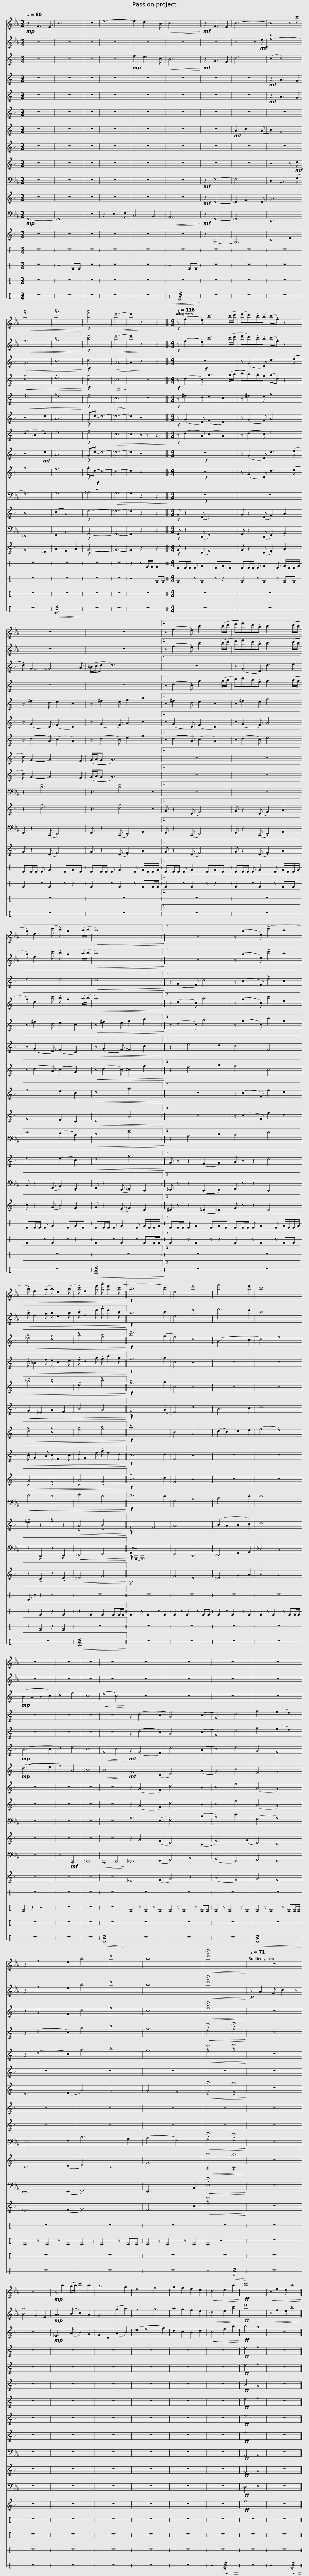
X:1
%%score 1 2 3 4 5 6 7 8 9 ( 10 11 ) 12 13 14 15 16 17 18
L:1/8
Q:1/4=80
M:3/4
I:linebreak $
K:Eb
V:1 treble
V:2 treble
V:3 treble transpose=-2
V:4 treble transpose=-9
V:5 treble transpose=-9
V:6 treble transpose=-14
V:7 treble transpose=-21
V:8 treble transpose=-2
V:9 treble transpose=-2
V:10 bass
V:11 bass
V:12 treble transpose=-14
V:13 bass
V:14 treble transpose=-14
V:15 perc stafflines=1
K:none
V:16 perc stafflines=1
K:none
V:17 perc stafflines=1
K:none
V:18 perc stafflines=1
K:none
V:1
!mp! z2 F3 E | c6 | z6 | e6- | e2 d3 B | %5
!<(! c6!<)! |$!mf! z2 F3 E | c6- | c4 z c' |!<(! !>!f'6 | %10
 !>!g'6!<)! |!f! !>!f'6 |!>(! e'6- | e'2!>)! z2 z2 |:$[M:4/4]!f![Q:1/4=116] z (f2 .e) c'3 (c'/d'/ | %15
 e'd').c'.b (c'.f) z2 | z8 |$ z8 |1 z (f2 .e) c'3 (c'/d'/ | e'f').d'.b c'3 (d'/c'/ |$ %20
 .b) f2 (e' .d') b2 (c'/d'/ |!<(! c'8)!<)! :|2 z8 |$ z (b2 .e) (!>!e'2 c'2 |!<(! .b) f2 (a .b) e2 (b | %25
 .c') f2 e' .g' e'2 (c'!<)! ||!f! b6 c'2) |$ e4 e'4 | f'6 e'2 | c'8 | %30
 z8 | z8 | z8 | z8 | z8 |$ %35
 z8 | z8 | z8 | z2 f4 e2 | c'4 e'4 | %40
 b8 |$!<(! !>!!fermata!e'8!<)! |[Q:1/4=71] z8 | z8 |!mp! z c'2 (b/c'/) e'2 c'2 | %45
 b6 a2 | f4 g4 | a2 g2 f2 e2 |!<(! _d4 e2 c'2!<)! |$!ff! e'8 | %50
!<(! z f2 e c'4!<)! |] %51
V:2
 z6 | z6 | z6 | z6 | z6 | %5
 z6 |$ z6 | z4 z!mf! e | !>!f6- |!<(! f6 | %10
 !>!g6!<)! |!f! !>!c'6 |!>(! e'6- | e'2!>)! z2 z2 |:$[M:4/4]!f! z (f2 .e) c'3 (c'/d'/ | %15
 e'd').c'.b (c'.f) z2 | z8 |$ z8 |1 z (f2 .e) c'3 (c'/d'/ | e')f'.d'.b c'3 (d'/c'/ |$ %20
 .b) f2 e' .d' b2 (c'/d'/ |!<(! c'8)!<)! :|2 z8 |$ z (b2 .e) !>!e'2 c'2 |!<(! .b f2 a .b e2 b | %25
 .c' f2 e' .g' e'2 c'!<)! ||!f! b6 c'2 |$ e4 e'4 | f'6 e'2 | c'8 | %30
 z8 | z8 | z8 | z8 | z8 |$ %35
 z8 | z8 | z8 | z2 f4 e2 | c'4 e'4 | %40
 b8 |$!<(! !>!!fermata!e'8!<)! |!p! z A2 F c3 z | PB4 G2 E2 |!mp! A3 (B c2) A2 | %45
 G4 (g2 a2) | f4 g4 | a2 g2 f2 e2 |!<(! _d4 e2 c'2!<)! |$!ff! e'8 | %50
!<(! z f2 e c'4!<)! |] %51
V:3
[K:F] z6 | z6 | z6 | z6 |!mp! f2 e3 c | %5
!<(! B6!<)! |$!mf! z2 G3 F | d6 | (c2 d4) |!<(! G6 | %10
 c6!<)! |!f! d6 |!>(! A6- | A2!>)! z2 z2 |:$[M:4/4]!f! z8 | %15
 z (G2 .D) d3 (e | .d) G2- G4 A |$ (=B/c/d d6) |1 z8 | z (G2 .D) d3 e |$ %20
 f4 e4 |!<(! d8!<)! :|2 z (G2 .F) d4 |$ z (c2 .F) !>!f2 c2 |!<(! !>!_e4 !>!d4 | %25
 !>!a4 !>!f4!<)! ||!f! !>!c'6 (g2 |$ f4) d4 | (B6 c2 | d4) f4 | %30
!mp! (B2 A2 B2 c2) | d4 f4 | c8 |!<(! (e4 c4)!<)! | z8 |$ %35
 z8 | z8 | z8 | z2 G4 F2 | d4 f4 | %40
 c8 |$!<(! !>!!fermata!f8!<)! | z8 | z8 |!mp! _E3 (A B2) G2 | %45
 F2 C2 (A2 B2) | (_e2 f4 g2) | d2 c2 B2 d2 |!<(! c4 f2 b2!<)! |$!ff! b4 a4 | %50
 z8 |] %51
V:4
[K:C] z6 | z6 | z6 | z6 | z6 | %5
 z6 |$ z6 | z6 |!mf! z2 A3 G |!<(! !>!d6 | %10
 !>!e6!<)! |!f! !>!d6 |!>(! c6!>)! | z6 |:$[M:4/4]!f! z (d2 .c) a3 (a/b/ | %15
 c'b).a.g (a.d) z2 | z8 |$ z8 |1 z (d2 .c) a3 (a/b/ | c')d'.b.g a3 (b/a/ |$ %20
 .g) d2 c' .b g2 (a/b/ |!<(! a8)!<)! :|2 z (d2 .c) a4 |$ z (g2 .c) c'2 e2 |!<(! .d _B2 f .e c2 e | %25
 .f d2 a .g c'2 a!<)! ||!f! g6 a2 |$ c4 z4 | z8 | z8 | %30
 z8 | z8 | z8 | z8 | z2 (d4 c2 |$ %35
 A6) (c2 | G4) e4 | a4 (g2 f2) | z2 (d4 c2) | a4 c'4 | %40
 g8 |$!<(! !>!!fermata!f4 !>!!fermata!g4!<)! | z8 | z8 | z8 | %45
 z8 | z8 | z8 | z8 |$!ff! f4 g4 | %50
 z8 |] %51
V:5
[K:C] z6 | z6 | z6 | z6 | z6 | %5
 z6 |$ z6 | z6 |!mf! z2 A3 G |!<(! !>!d6 | %10
 !>!e6!<)! |!f! !>!d6 |!>(! c6!>)! | z6 |:$[M:4/4]!f! z ^f2 d e2 c2 | %15
 z ^f2 e a4 | z ^f2 d e2 c2 |$ z ^f2 e g2 b2 |1 z ^f2 d e2 c2 | z ^f2 e a4 |$ %20
 z ^f2 d e2 c2 |!<(! z ^f2 e g2 b2!<)! :|2 z (d2 .c) a4 |$ z (g2 .c) c'2 g2 |!<(! !>!_b4 !>!a4 | %25
 !>!e4 !>!c'4!<)! ||!f! !>!g6 a2 |$ c4 z4 | z8 | z8 | %30
 z8 | z8 | z8 | z8 | z2 (d4 c2) |$ %35
 A6 (c2 | G4) e4 | a4 (g2 f2) | z2 (d4 c2) | a4 c'4 | %40
 g8 |$!<(! !>!!fermata!f4 !>!!fermata!g4!<)! | z8 | z8 | z8 | %45
 z8 | z8 | z8 | z8 |$!ff! f4 g4 | %50
 z8 |] %51
V:6
[K:F] z6 | z6 | z6 | z6 | z6 | %5
 z6 |$ z6 | z6 | z6 | z4 d2 | %10
 A6 |!f! .Gd- d4- | d6- | d2 z4 |:$[M:4/4]!f! z (G2 D) (F2 D2) | %15
 z (G2 F) A4 | z (G2 D) (F2 D2) |$ z (G2 F) A2 c2 |1 z (G2 D) (F2 D2) | z (G2 F) A4 |$ %20
 z (G2 D) (F2 C2) |!<(! z (G2 F) ^F2 c2!<)! :|2 z2 _e4 d2 |$ c4 F4 |!<(! G2 _E2 A2 F2 | %25
 B4 A4!<)! ||!f! !>!G6 (A2 |$ F4) d4 | B6 c2 | d8 | %30
!mp! (B6 c2 | d4) f4 | c8 |!<(! G4 c4!<)! |!mf! z2 (G4 F2) |$ %35
 d6 (B2 | c4) f4 | A4 G4 | z8 | z8 | %40
 z8 |$ z8 | z8 | z8 | z8 | %45
 z8 | z8 | z8 | z8 |$!ff! B4 A4 | %50
 z8 |] %51
V:7
[K:C] z6 | z6 | z6 | z6 | z6 | %5
 z6 |$ z6 |!mf! A2 c3 (A | B2) G4 | (d2 _B2 d2) | %10
 e6 |!f! !>!d6 |!>(! c6- | c2 z z z2!>)! |:$[M:4/4]!f! z (d2 A) (c2 A2) | %15
 z (d2 c) e4 | z (d2 A) (c2 A2) |$ z (d2 c) e2 g2 |1 z (d2 A) (c2 A2) | z (d2 c) e4 |$ %20
 z (d2 A) (c2 G2) |!<(! z (d2 c) ^c2 g2!<)! :|2 z2 f4 a2 |$ g4 c4 |!<(! !>!d4 !>!c4 | %25
 !>!e4 !>!f4!<)! ||!f! !>!a8 |$ c4 A4 | (d2 c2) d2 e2 | (f4 e4) | %30
!mp! ((d6 e2 | f4)) A4 | _B8 |!<(! B8!<)! |!mf! F6 (C2 |$ %35
 D6) (A2 | G4) c4 | E4 F4 | C6 (D2 | A4) F4 | %40
 G4 E4 |$!<(! !>!!fermata!F4 !>!!fermata!E4!<)! | z8 | z8 | z8 | %45
 z8 | z8 | z8 | z8 |$!ff! f4 g4 | %50
 z8 |] %51
V:8
[K:F] z6 | z6 | z6 | z6 | z6 | %5
 z6 |$ z6 | z6 | z6 | z4!mf! d2 | %10
 A6 |!f! .Gd- d4- | d6- | d2 z4 |:$[M:4/4]!f! z8 | %15
 z (G2 .D) d3 (e | .d) G2- G4 F |$ (G/A/G G6) |1 z8 | z8 |$ %20
 f4 e2 c2 |!<(! d4 a4!<)! :|2 z8 |$ z (c2 .F) f2 d2 |!<(! .c G2 B .c F2 c | %25
 .d G2 f .a f2 d!<)! ||!f! c6 d2 |$ F4 z4 | z8 | z8 | %30
 z8 | z8 | z8 | z8 | z2 (G4 F2) |$ %35
 d6 B2 | c4 f4 | (A4 G4) | z8 | z8 | %40
 z8 |$ z8 | z8 | z8 | z8 | %45
 z8 | z8 | z8 | z8 |$!ff! f8 | %50
 z8 |] %51
V:9
[K:F] z6 | z6 | z6 | z6 | z6 | %5
 z6 |$ z6 | z6 | z4 z!mf! d | g6 | %10
 f6 |!f! .gd- d4- | d6- | d2 z4 |:$[M:4/4]!f! z8 | %15
 z (G2 .D) d3 (e | .d) G2- G4 F |$ (G/A/G G6) |1 z8 | z8 |$ %20
 F4 E2 C2 |!<(! D4 A4!<)! :|2 z8 |$ z (c2 .F) f2 d2 |!<(! !>!G4 !>!F4 | %25
 !>!A4 !>!F4!<)! ||!f! !>!c6 d2 |$ F4 z4 | z8 | z8 | %30
 z8 | z8 | z8 | z8 | z2 (G4 F2) |$ %35
 d6 B2 | c4 f4 | (A4 G4) | z8 | z8 | %40
 z8 |$ z8 | z8 | z8 | z8 | %45
 z8 | z8 | z8 | z8 |$!ff! f8 | %50
 z8 |] %51
V:10
 z6 | z6 | z6 | z6 | z6 | %5
 z6 |$!mf! z2 F,4- | F,6 | D,2 B,,3 (G, | F,6) | %10
 G,6 |!f! z6 |!>(! G,6- | G,2 z2 z2!>)! |:$[M:4/4]!f! z8 | %15
 z8 | z2 !>!C6 |$ z3 !>!C4 z |1 z8 | z8 |$ %20
 E4 (D2 B,2) |!<(! C4 G4!<)! :|2 z2 A,4 C2 |$ B,4 E4 |!<(! F4 E4 | %25
 G4 E4!<)! ||!f! F6 E2 |$ G,4 B,4 | C6 .E2 | E8 | %30
 z8 | z8 | z8 | z8 | A,6 (E,2 |$ %35
 F,6) (C2 | B,4) E4 | (G,4 A,4) | E,6 F,2 | C6 A,2 | %40
 (B,4 G,4) |$!<(! !>!!fermata!A,4 !>!!fermata!G,4!<)! | z8 | z8 | z8 | %45
 z8 | z8 | z8 | z8 |$!ff! A,,4 B,,4 | %50
 z8 |] %51
V:11
 x6 | x6 | x6 | x6 | x6 | %5
 x6 |$ x6 | x6 | x6 | x6 | %10
 x6 | =A,6 | x6 | x6 |:$[M:4/4] x8 | %15
 x8 | x8 |$ x8 |1 x8 | x8 |$ %20
 x8 | x8 :|2 x8 |$ x8 | x8 | %25
 x8 || x8 |$ x8 | x8 | x8 | %30
 x8 | x8 | x8 | x8 | x8 |$ %35
 x8 | x8 | x8 | x8 | x8 | %40
 x8 |$ x8 | x8 | x8 | x8 | %45
 x8 | x8 | x8 | x8 |$ x8 | %50
 x8 |] %51
V:12
[K:F] z6 | z6 | z6 | z6 | z6 | %5
 z6 |$!mf! z2 D4- | D2 F3 D | G6 | B6 | %10
 (c2 A4) |!f! d6- | d6- | d2 z2 z2 |:$[M:4/4]!f! G z2 (D F4) | %15
 G z2 (D F2) A2 | z2 !>!d6 |$ z3 !>!d4 z |1 G z2 (D F4) | G z2 (D F2) A2 |$ %20
 f4 (e2 c2) |!<(! d4 a4!<)! :|2 G z z2 (F2 G2) |$ A z z2 d4 | !>!_e2 z2 !>!f2 z2 | %25
!<(! !>!A4 !>!B4!<)! ||!f! !>!G4 F4 |$ A8 | (B2 A2 B2 c2) | d8 | %30
 z8 | z8 | z8 | z8 | z2 G4 (F2 |$ %35
 D6) (B,2 | F6) (G2 | D4) C4 | B,6 (C2 | D4) B,4 | %40
 F8 |$!<(! !>!!fermata!B,4 !>!!fermata!A,4!<)! | z8 | z8 | z8 | %45
 z8 | z8 | z8 | z8 |$!ff! G4 A4 | %50
 z8 |] %51
V:13
!mp! F,,6- | F,,6 | z6 | z2 E,3 F, | C,4 B,,2 | %5
!<(! A,,6!<)! |$!mf! z2 F,,4- | F,,6 | D,,6 | _D,,6 | %10
 E,,2 B,,4 |!f! F,,6- | F,,6- | F,,2 z2 z2 |:$[M:4/4]!f! F,, z2 (C,, E,,4) | %15
 F,, z2 (C,, .E,,2) .G,,2 | F,, z2 (C,, E,,4) |$ F,, z2 (C,, .E,,2) .G,,2 |1 F,, z2 (C,, E,,4) | F,, z2 (C,, .E,,2) .G,,2 |$ %20
 B,, z2 (F,, .A,,2) .E,,2 | F,, z2 (D,, .=E,,2) C,,2 :|2 _D,, z z2 (C,,2 D,,2) |$ E,, z z2 C,,4 | z2 !>!B,,,2 z2 !>!C,,2 | %25
!<(! _D,,4 E,,4!<)! ||!f! !>!F,,F,,,- F,,,6 |$ E,,4 C,,4 | _D,,4 F,,2 G,,2 | _D,4 B,,4 | %30
 z8 | z4!mf! C,,4 | _D,,8 |!<(! B,,,4 D,,4!<)! | _D,,6 (E,,2 |$ %35
 F,,4) A,,4 | (G,,4 E,,4) | F,,4 E,,4 | _D,,6 (E,,2 | F,,8) | %40
 E,,6 B,,2 |$!<(! !>!!fermata!E,8!<)! | z8 | z8 | z8 | %45
 z8 | z8 | z8 | z8 |$!ff! _D,4 E,4 | %50
 z8 |] %51
V:14
[K:F] z6 | z6 | z6 | z6 | z6 | %5
 z6 |$ z2 G,4- | G,6 | C4 E2 | G4 _E2 | %10
 A2 F2 A2 |!f! G6- | G6- | G2 z2 z2 |:$[M:4/4]!f! G z2 (D F4) | %15
 G z2 (D .F2) .A2 | G z2 (D F4) |$ G z2 (D .F2) .A2 |1 G z2 (D F4) | G z2 (D .F2) .A2 |$ %20
 c z2 (G .B2) .F2 | G z2 (E .^F2) D2 :|2 ^D z z2 (=D2 ^D2) |$ F z z2 D4 | z2 !>!C2 z2 !>!D2 | %25
!<(! ^D4 F4!<)! || !>!G,8 |$ F4 D4 | ^D4 G2 A2 | B4 A4 | %30
 z8 | z8 | z8 | z8 | _E6 (F2 |$ %35
 G4) B4 | (A4 F4) | G4 F4 | _E6 (F2 | G8) | %40
 F6 c2 |$!<(! !>!!fermata!f8!<)! | z8 | z8 | z8 | %45
 z8 | z8 | z8 | z8 |$!ff! f8 | %50
 z8 |] %51
V:15
[K:C] z6 | z6 | z6 | z6 | z6 | %5
 z6 |$ z6 | z6 | z6 | z6 | %10
 z6 | z6 | z6 | z2 z E/E/ E2 |:$[M:4/4] DD/D/ D F2 DFD | %15
 DD/D/ D F2 D F/D/D/F/ | DD/D/ D F2 DFD |$ DD/D/ D F2 D F/D/D/F/ |1 DD/D/ D F2 DFD | DD/D/ D F2 D F/D/D/F/ |$ %20
 DD/D/ D F2 DFD | DD/D/ D F2 D F/D/D/F/ :|2 DD/D/ D F2 DFD |$ DD/D/ D F2 D F/D/D/F/ | D z z2 z4 | %25
 z8 || z8 |$ z8 | z8 | z8 | %30
 z8 | z8 | z8 | z8 | z8 |$ %35
 z8 | z8 | z8 | z8 | z8 | %40
 z8 |$ z8 | z8 | z8 | z8 | %45
 z8 | z8 | z8 | z8 |$ z8 | %50
 z8 |] %51
V:16
[K:C] z6 | z4 EE | z6 | z6 | z6 | %5
 z4 EE |$ z6 | z6 | z6 | z6 | %10
 z6 | z6 | z6 | z4 EE |:$[M:4/4] E2 z E2 z z2 | %15
 E2 z E2 z EE | E2 z E2 z z2 |$ E2 z E2 z EE/E/ |1 E2 z E2 z z2 | E2 z E2 z EE |$ %20
 E2 z E2 z z2 | E2 z E2 z EE/E/ :|2 E2 z E2 z z2 |$ E2 z E2 z EE | z2 E2 z2 E2 | %25
 z2 E2 E2 EE/E/ || E2 z E2 z E2 |$ E2 z E2 z EE | E2 z E2 z E2 | E2 z E2 z EE/E/ | %30
 E2 z2 z4 | z8 | z8 | z8 | E2 z E2 z E2 |$ %35
 E2 z E2 z EE | E2 z E2 z E2 | E2 z E2 z EE/E/ | E2 z E2 z E2 | E2 z E2 z EE | %40
 E2 z E2 z E2 |$ E2 z6 | z8 | z8 | z8 | %45
 z8 | z8 | z8 | z8 |$ z8 | %50
 z8 |] %51
V:17
[K:C] z6 | z6 | z6 | z6 | z6 | %5
 z6 |$ z6 | z6 | z6 | z6 | %10
 z6 | z6 | z6 | z6 |:$[M:4/4] z8 | %15
 z8 | z8 |$ z8 |1 z8 | z8 |$ %20
 z8 | z8 :|2 z8 |$ z8 | z2 E2 z2 E2 | %25
 z8 || z8 |$ z8 | z8 | z8 | %30
 z8 | z8 | z8 | z8 | z8 |$ %35
 z8 | z8 | z8 | z8 | z8 | %40
 z8 |$ z8 | z8 | z8 | z8 | %45
 z8 | z8 | z8 | z8 |$ z8 | %50
 z8 |] %51
V:18
[K:C] z6 | z6 | z6 | z6 | z6 | %5
!<(! z2 !///!E4!<)! |$ z6 | z6 | z6 | z6 | %10
!<(! !///!E6!<)! | z6 | z6 | z6 |:$[M:4/4] z8 | %15
 z8 | z8 |$ z8 |1 z8 | z8 |$ %20
 z8 |!<(! !///!E8!<)! :|2 z8 |$ z8 | z8 | %25
!<(! !///!E8!<)! || z8 |$ z8 | z8 | z8 | %30
 z8 | z8 | z8 |!<(! !///!E8!<)! | z8 |$ %35
 z8 | z8 |!<(! !///!E8!<)! | z8 | z8 | %40
 z8 |$ z4!<(! !///!E4!<)! | z8 | z8 | z8 | %45
 z8 | z8 | z8 | z4!<(! !///!E4!<)! |$ z8 | %50
 z4!<(! !///!E4!<)! |] %51
